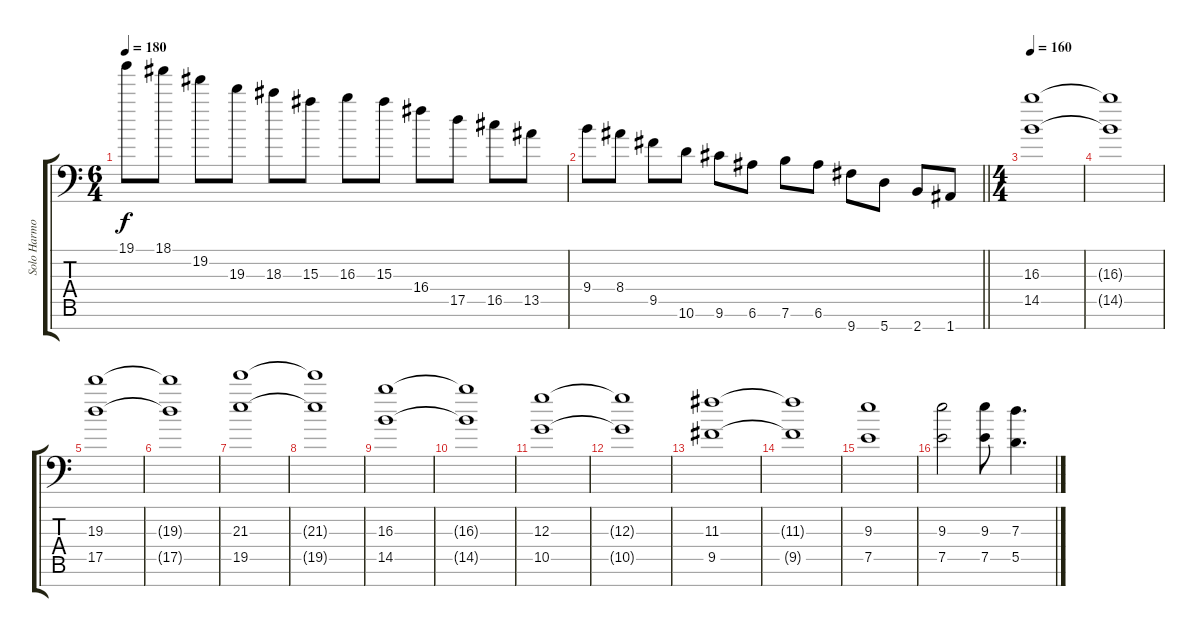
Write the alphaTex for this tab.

\track ("Solo Harmonics" "Solo Harmo") {instrument overdrivenguitar}
\staff {score tabs}
\tuning (E4 B3 G3 D3 A2 E2 A1) {hide}
\ts (6 4)
\tempo 180
\clef f4
\ks c
19.1.8{dy f balance 8} 18.1.8 19.2.8 19.3.8 18.3.8 15.3.8 16.3.8 15.3.8 16.4.8 17.5.8 16.5.8 13.5.8 |
\barLineRight lightlight
9.4.8{balance 0} 8.4.8 9.5.8 10.6.8 9.6.8 6.6.8 7.6.8 6.6.8 9.7.8 5.7.8 2.7.8 1.7.8 |
\ts (4 4)
\tempo 160
(16.3 14.5).1 |
(16.3{t} 14.5{t}).1 |
(19.3 17.5).1 |
(19.3{t} 17.5{t}).1 |
(21.3 19.5).1 |
(21.3{t} 19.5{t}).1 |
(16.3 14.5).1 |
(16.3{t} 14.5{t}).1 |
(12.3 10.5).1 |
(12.3{t} 10.5{t}).1 |
(11.3 9.5).1 |
(11.3{t} 9.5{t}).1 |
(9.3 7.5).1 |
(9.3 7.5).2 (9.3 7.5).8 (7.3 5.5).4{d}
